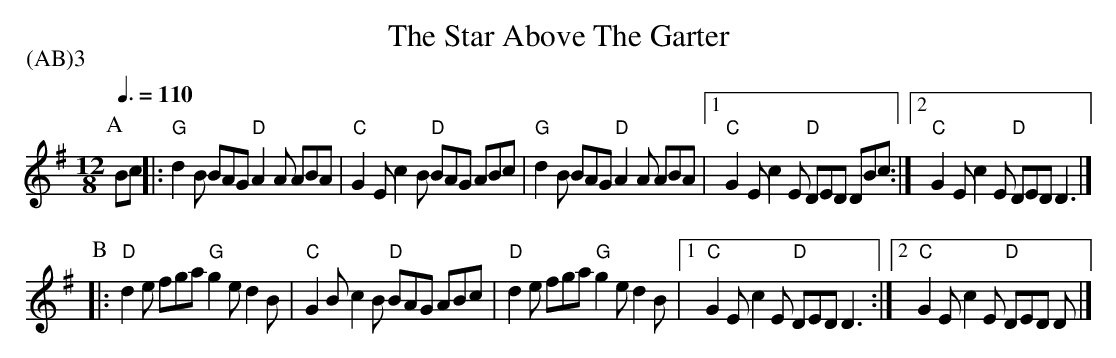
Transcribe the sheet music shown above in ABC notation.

X:1
T: The Star Above The Garter
P:(AB)3
P:(AB)3
M: 12/8
L: 1/8
Q:3/8=110
K: Gmaj
[P:A]Bc|:"G"d2B BAG "D"A2 A ABA|"C"G2E c2B "D"BAG ABc|"G"d2B BAG "D"A2A ABA|1"C"G2E c2E "D"DED DBc:|2"C"G2E c2E "D"DED D3|]
[P:B]|:"D"d2e fga "G"g2e d2B|"C"G2B c2B "D"BAG ABc|"D"d2e fga "G"g2e d2B|1"C"G2E c2E "D"DED D3:|2"C"G2E c2E "D"DED D|]
